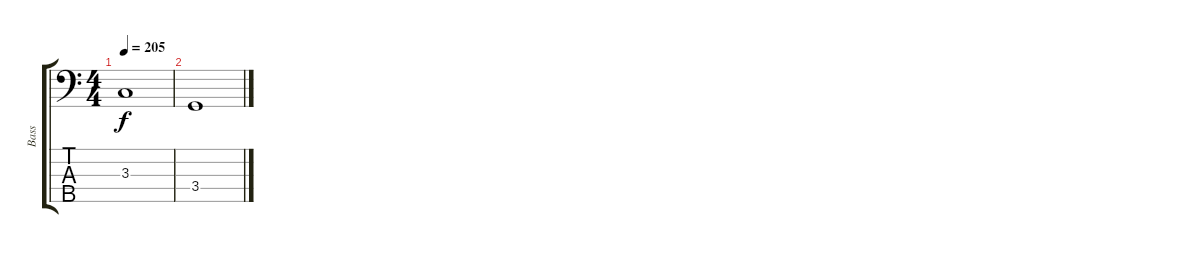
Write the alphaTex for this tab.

\track ("Bass" "Bass") {instrument electricbassfinger}
\staff {score tabs}
\tuning (G2 D2 A1 E1 B0) {hide}
\ts (4 4)
\tempo 205
\clef f4
\ks c
3.3.1{dy f} |
3.4.1
